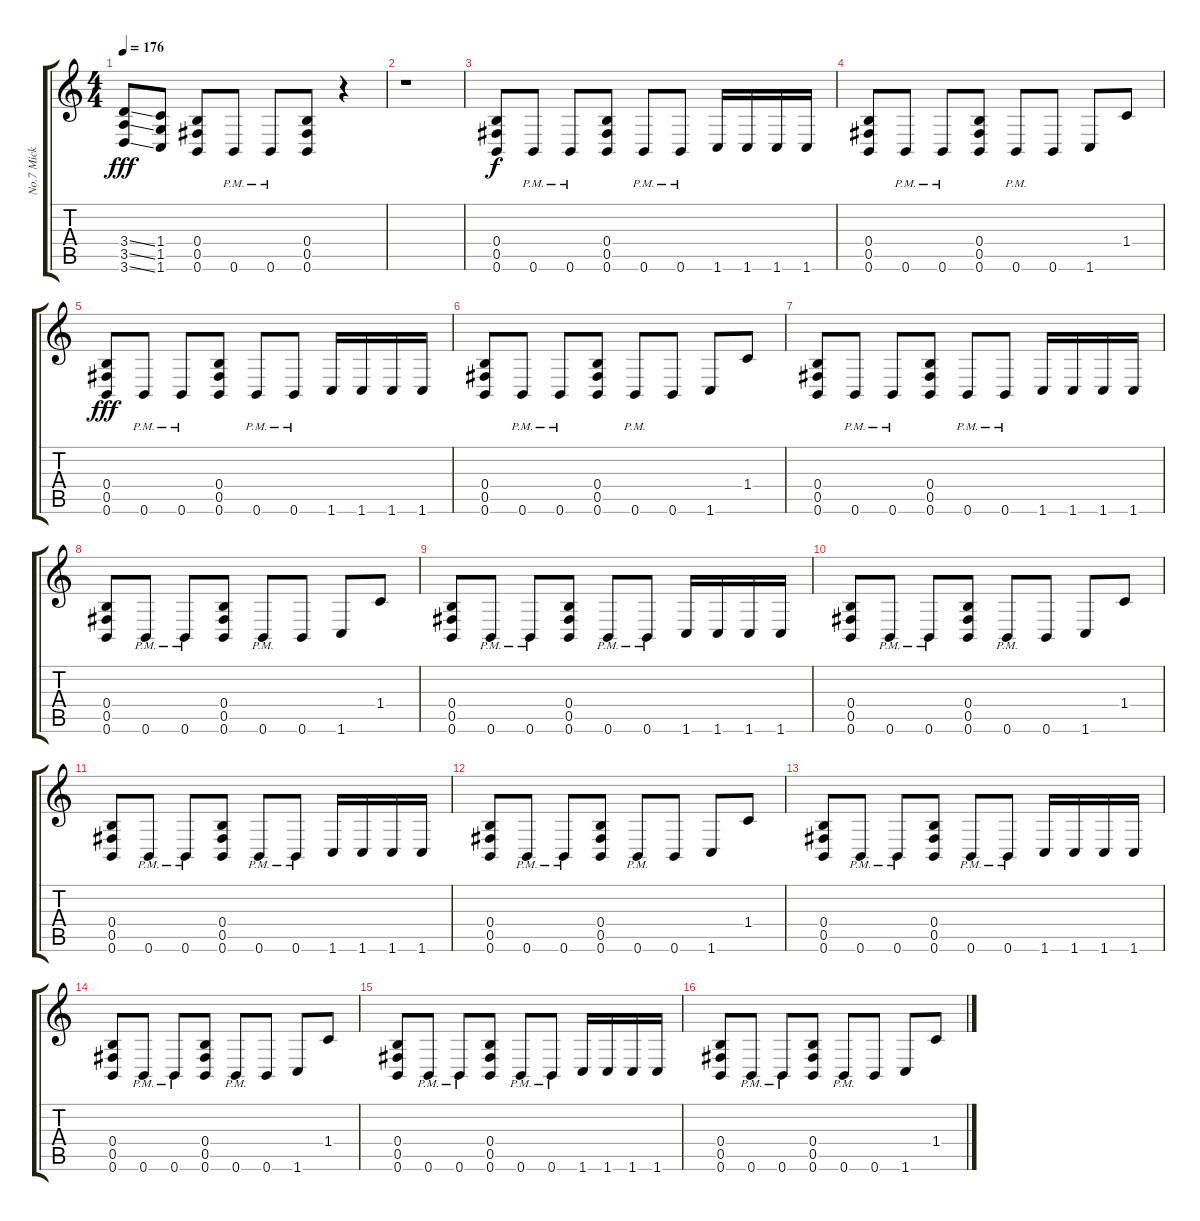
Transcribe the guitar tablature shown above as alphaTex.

\track ("No.7 Mick" "No.7 Mick") {instrument distortionguitar}
\staff {score tabs}
\tuning (Db4 Ab3 E3 B2 Gb2 B1) {hide}
\ts (4 4)
\tempo 176
\clef g2
\ks c
(3.4{ss} 3.5{ss} 3.6{ss}).8{dy fff} (1.4 1.5 1.6).8 (0.4 0.5 0.6).8 0.6{pm}.8 0.6{pm}.8 (0.4 0.5 0.6).8 r.4 |
r.1 |
(0.4 0.5 0.6).8{dy f} 0.6{pm}.8 0.6{pm}.8 (0.4 0.5 0.6).8 0.6{pm}.8 0.6{pm}.8 1.6.16 1.6.16 1.6.16 1.6.16 |
(0.4 0.5 0.6).8 0.6{pm}.8 0.6{pm}.8 (0.4 0.5 0.6).8 0.6{pm}.8 0.6.8 1.6.8 1.4.8 |
(0.4 0.5 0.6).8{dy fff} 0.6{pm}.8 0.6{pm}.8 (0.4 0.5 0.6).8 0.6{pm}.8 0.6{pm}.8 1.6.16 1.6.16 1.6.16 1.6.16 |
(0.4 0.5 0.6).8 0.6{pm}.8 0.6{pm}.8 (0.4 0.5 0.6).8 0.6{pm}.8 0.6.8 1.6.8 1.4.8 |
(0.4 0.5 0.6).8 0.6{pm}.8 0.6{pm}.8 (0.4 0.5 0.6).8 0.6{pm}.8 0.6{pm}.8 1.6.16 1.6.16 1.6.16 1.6.16 |
(0.4 0.5 0.6).8 0.6{pm}.8 0.6{pm}.8 (0.4 0.5 0.6).8 0.6{pm}.8 0.6.8 1.6.8 1.4.8 |
(0.4 0.5 0.6).8 0.6{pm}.8 0.6{pm}.8 (0.4 0.5 0.6).8 0.6{pm}.8 0.6{pm}.8 1.6.16 1.6.16 1.6.16 1.6.16 |
(0.4 0.5 0.6).8 0.6{pm}.8 0.6{pm}.8 (0.4 0.5 0.6).8 0.6{pm}.8 0.6.8 1.6.8 1.4.8 |
(0.4 0.5 0.6).8 0.6{pm}.8 0.6{pm}.8 (0.4 0.5 0.6).8 0.6{pm}.8 0.6{pm}.8 1.6.16 1.6.16 1.6.16 1.6.16 |
(0.4 0.5 0.6).8 0.6{pm}.8 0.6{pm}.8 (0.4 0.5 0.6).8 0.6{pm}.8 0.6.8 1.6.8 1.4.8 |
(0.4 0.5 0.6).8 0.6{pm}.8 0.6{pm}.8 (0.4 0.5 0.6).8 0.6{pm}.8 0.6{pm}.8 1.6.16 1.6.16 1.6.16 1.6.16 |
(0.4 0.5 0.6).8 0.6{pm}.8 0.6{pm}.8 (0.4 0.5 0.6).8 0.6{pm}.8 0.6.8 1.6.8 1.4.8 |
(0.4 0.5 0.6).8 0.6{pm}.8 0.6{pm}.8 (0.4 0.5 0.6).8 0.6{pm}.8 0.6{pm}.8 1.6.16 1.6.16 1.6.16 1.6.16 |
(0.4 0.5 0.6).8 0.6{pm}.8 0.6{pm}.8 (0.4 0.5 0.6).8 0.6{pm}.8 0.6.8 1.6.8 1.4.8
